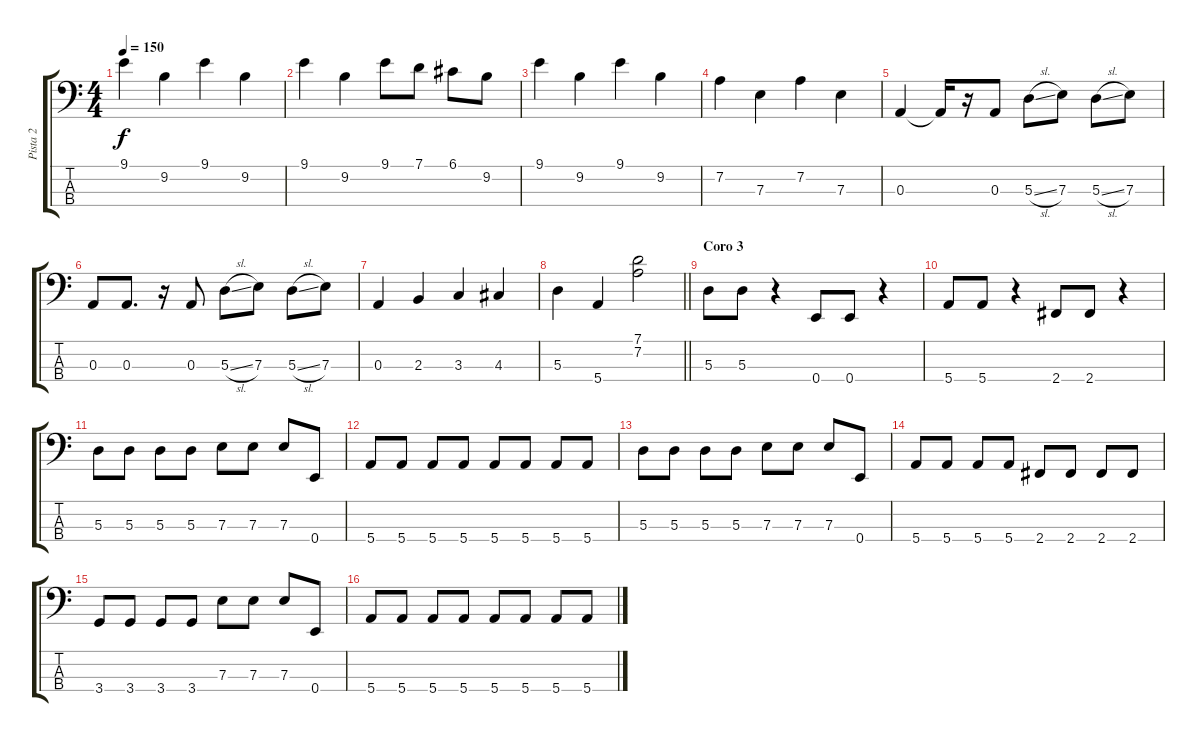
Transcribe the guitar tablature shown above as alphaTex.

\track ("Pista 2" "Pista 2") {mute instrument electricbassfinger}
\staff {score tabs}
\tuning (G2 D2 A1 E1) {hide}
\ts (4 4)
\tempo 150
\clef f4
\ks c
9.1.4{dy f} 9.2.4 9.1.4 9.2.4 |
9.1.4 9.2.4 9.1.8 7.1.8 6.1.8 9.2.8 |
9.1.4 9.2.4 9.1.4 9.2.4 |
7.2.4 7.3.4 7.2.4 7.3.4 |
0.3.4 0.3{t}.16 r.16 0.3.8 5.3{sl}.8 7.3.8 5.3{sl}.8 7.3.8 |
0.3.8 0.3.8{d} r.16 0.3.8 5.3{sl}.8 7.3.8 5.3{sl}.8 7.3.8 |
0.3.4 2.3.4 3.3.4 4.3.4 |
\barLineRight lightlight
5.3.4 5.4.4 (7.1 7.2).2 |
\section ("" "Coro 3")
5.3.8 5.3.8 r.4 0.4.8 0.4.8 r.4 |
5.4.8 5.4.8 r.4 2.4.8 2.4.8 r.4 |
5.3.8 5.3.8 5.3.8 5.3.8 7.3.8 7.3.8 7.3.8 0.4.8 |
5.4.8 5.4.8 5.4.8 5.4.8 5.4.8 5.4.8 5.4.8 5.4.8 |
5.3.8 5.3.8 5.3.8 5.3.8 7.3.8 7.3.8 7.3.8 0.4.8 |
5.4.8 5.4.8 5.4.8 5.4.8 2.4.8 2.4.8 2.4.8 2.4.8 |
3.4.8 3.4.8 3.4.8 3.4.8 7.3.8 7.3.8 7.3.8 0.4.8 |
5.4.8 5.4.8 5.4.8 5.4.8 5.4.8 5.4.8 5.4.8 5.4.8
